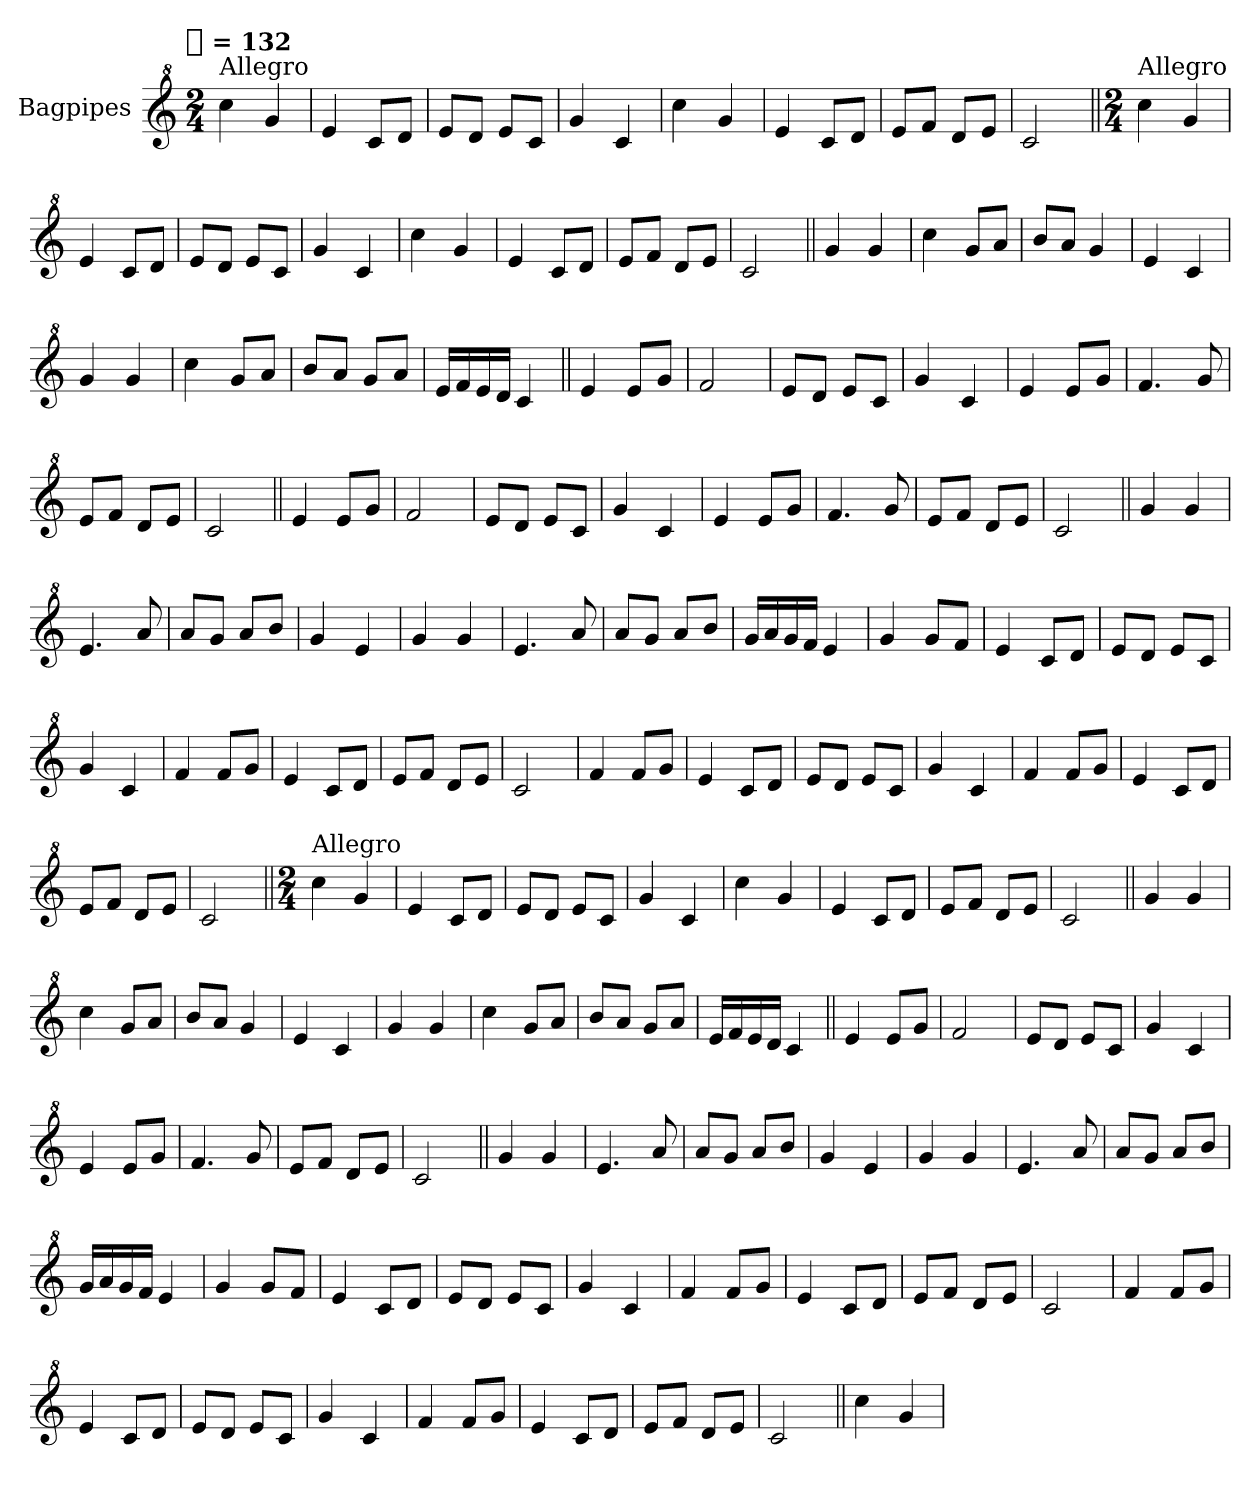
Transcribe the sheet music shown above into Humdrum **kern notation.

**kern
*part1
*staff1
*I"Bagpipes
*I'Bag
*clefG^2
*k[]
!!LO:TX:omd:t=[quarter] = 132
*M2/4
*MM132
=1
!LO:TX:a:t=Allegro
4ccc
4gg
=
4ee
8ccL
8ddJ
=
8eeL
8ddJ
8eeL
8ccJ
=
4gg
4cc
=
4ccc
4gg
=
4ee
8ccL
8ddJ
=
8eeL
8ffJ
8ddL
8eeJ
=
2cc
=||
*M2/4
*MM132
!LO:TX:a:t=Allegro
4ccc
4gg
=
4ee
8ccL
8ddJ
=
8eeL
8ddJ
8eeL
8ccJ
=
4gg
4cc
=
4ccc
4gg
=
4ee
8ccL
8ddJ
=
8eeL
8ffJ
8ddL
8eeJ
=
2cc
=||
4gg
4gg
=
4ccc
8ggL
8aaJ
=
8bbL
8aaJ
4gg
=
4ee
4cc
=
4gg
4gg
=
4ccc
8ggL
8aaJ
=
8bbL
8aaJ
8ggL
8aaJ
=
16eeLL
16ff
16ee
16ddJJ
4cc
=||
4ee
8eeL
8ggJ
=
2ff
=
8eeL
8ddJ
8eeL
8ccJ
=
4gg
4cc
=
4ee
8eeL
8ggJ
=
4.ff
8gg
=
8eeL
8ffJ
8ddL
8eeJ
=
2cc
=||
4ee
8eeL
8ggJ
=
2ff
=
8eeL
8ddJ
8eeL
8ccJ
=
4gg
4cc
=
4ee
8eeL
8ggJ
=
4.ff
8gg
=
8eeL
8ffJ
8ddL
8eeJ
=
2cc
=||
4gg
4gg
=
4.ee
8aa
=
8aaL
8ggJ
8aaL
8bbJ
=
4gg
4ee
=
4gg
4gg
=
4.ee
8aa
=
8aaL
8ggJ
8aaL
8bbJ
=
16ggLL
16aa
16gg
16ffJJ
4ee
=
4gg
8ggL
8ffJ
=
4ee
8ccL
8ddJ
=
8eeL
8ddJ
8eeL
8ccJ
=
4gg
4cc
=
4ff
8ffL
8ggJ
=
4ee
8ccL
8ddJ
=
8eeL
8ffJ
8ddL
8eeJ
=
2cc
=
4ff
8ffL
8ggJ
=
4ee
8ccL
8ddJ
=
8eeL
8ddJ
8eeL
8ccJ
=
4gg
4cc
=
4ff
8ffL
8ggJ
=
4ee
8ccL
8ddJ
=
8eeL
8ffJ
8ddL
8eeJ
=
2cc
=||
*M2/4
*MM132
!LO:TX:a:t=Allegro
4ccc
4gg
=
4ee
8ccL
8ddJ
=
8eeL
8ddJ
8eeL
8ccJ
=
4gg
4cc
=
4ccc
4gg
=
4ee
8ccL
8ddJ
=
8eeL
8ffJ
8ddL
8eeJ
=
2cc
=||
4gg
4gg
=
4ccc
8ggL
8aaJ
=
8bbL
8aaJ
4gg
=
4ee
4cc
=
4gg
4gg
=
4ccc
8ggL
8aaJ
=
8bbL
8aaJ
8ggL
8aaJ
=
16eeLL
16ff
16ee
16ddJJ
4cc
=||
4ee
8eeL
8ggJ
=
2ff
=
8eeL
8ddJ
8eeL
8ccJ
=
4gg
4cc
=
4ee
8eeL
8ggJ
=
4.ff
8gg
=
8eeL
8ffJ
8ddL
8eeJ
=
2cc
=||
4gg
4gg
=
4.ee
8aa
=
8aaL
8ggJ
8aaL
8bbJ
=
4gg
4ee
=
4gg
4gg
=
4.ee
8aa
=
8aaL
8ggJ
8aaL
8bbJ
=
16ggLL
16aa
16gg
16ffJJ
4ee
=
4gg
8ggL
8ffJ
=
4ee
8ccL
8ddJ
=
8eeL
8ddJ
8eeL
8ccJ
=
4gg
4cc
=
4ff
8ffL
8ggJ
=
4ee
8ccL
8ddJ
=
8eeL
8ffJ
8ddL
8eeJ
=
2cc
=
4ff
8ffL
8ggJ
=
4ee
8ccL
8ddJ
=
8eeL
8ddJ
8eeL
8ccJ
=
4gg
4cc
=
4ff
8ffL
8ggJ
=
4ee
8ccL
8ddJ
=
8eeL
8ffJ
8ddL
8eeJ
=
2cc
=||
4ccc
4gg
=
*-
